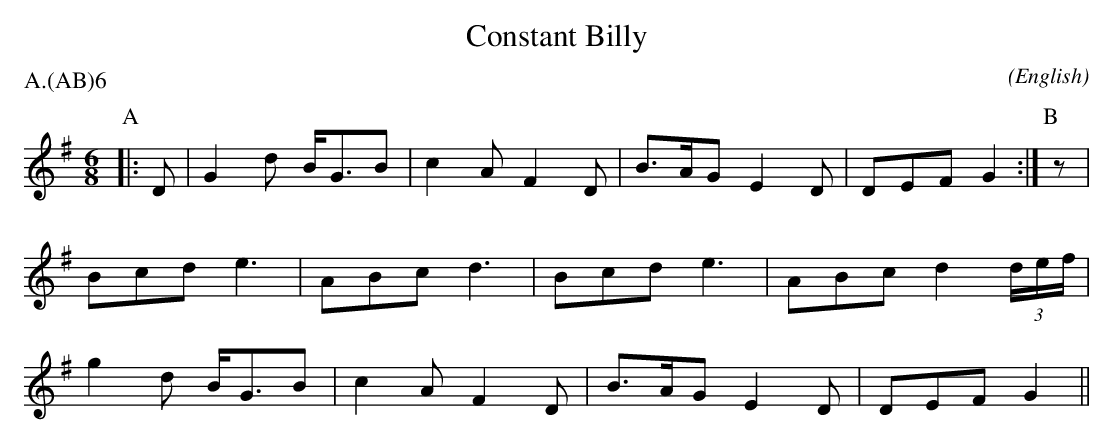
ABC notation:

X:1
T:Constant Billy
M:6/8
C:
O:English
P:A.(AB)6
K:G
P:A
|: D | G2 d B<GB | c2 A  F2 D | B>AG E2 D | DEF G2             :|\
P:B
   z | Bcd  e3   | ABc   d3   | Bcd  e3   | ABc d2 (3d/2e/2f/2 |\
       g2 d B<GB | c2 A  F2 D | B>AG E2 D | DEF G2             ||
